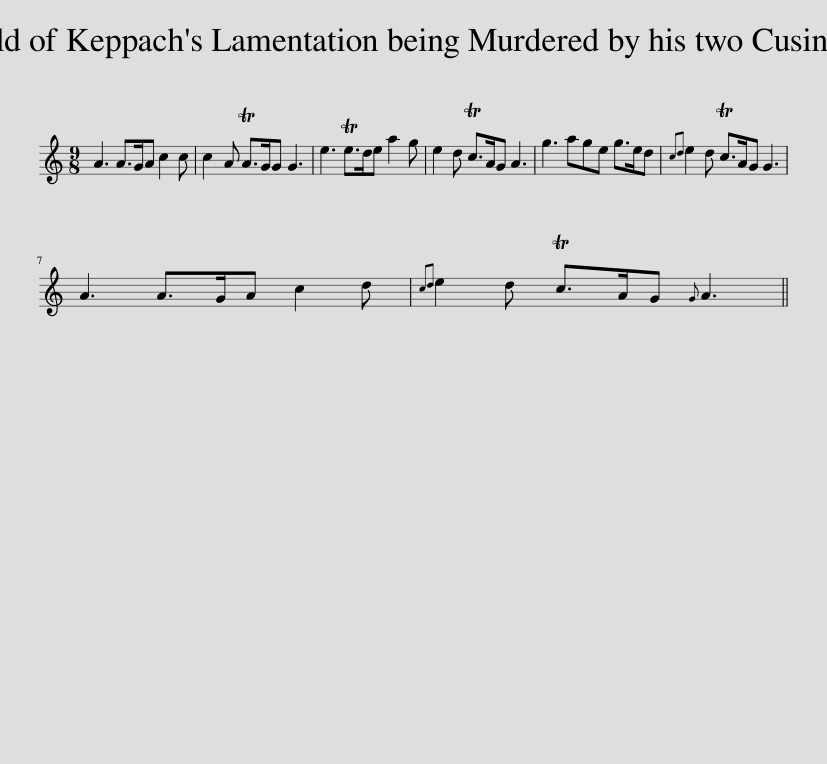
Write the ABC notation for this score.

X:1
L:1/8
M:9/8
I:linebreak $
K:C
V:1 treble
V:1
 A3 A>GA c2 c | c2 A TA>GG G3 | e3 Te>de a2 g | e2 d Tc>AG A3 | g3 age g>ed | %5
{cd} e2 d Tc>AG G3 |$ A3 A>GA c2 d |{cd} e2 d Tc>AG{G} A3 || %8
